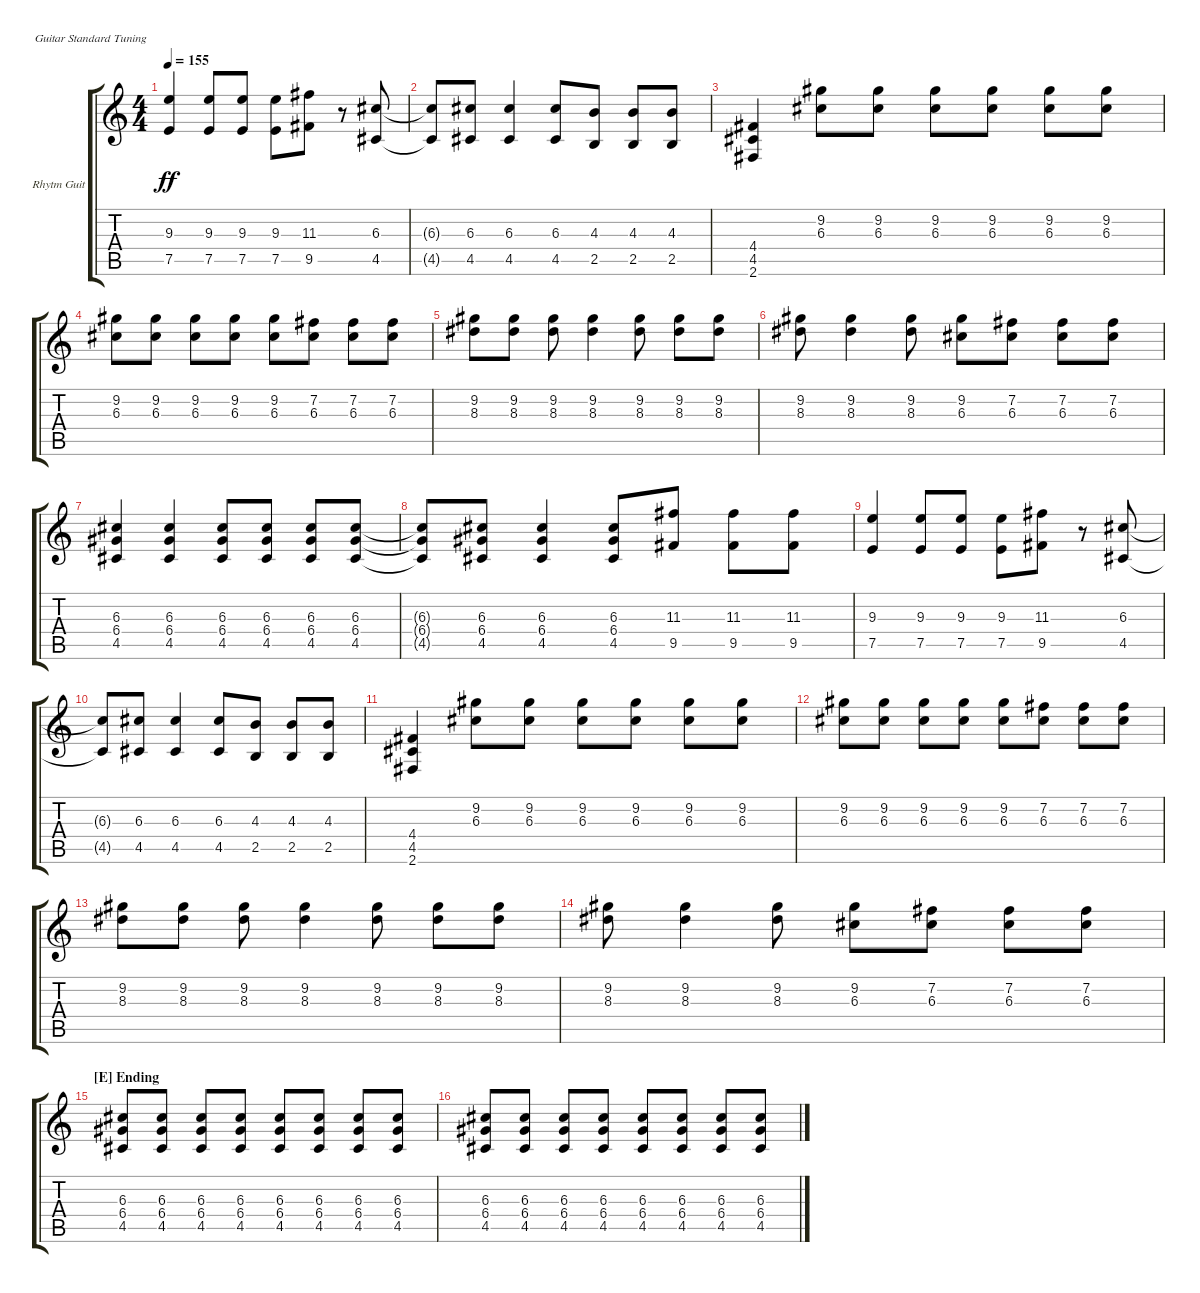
\defaultSystemsLayout 4
\bracketExtendMode groupsimilarinstruments
\firstSystemTrackNameOrientation horizontal
\otherSystemsTrackNameOrientation horizontal
\track ("Rhytm Guitar Right (Overdrive)" "Rhytm Guit") {instrument distortionguitar}
\staff {score tabs}
\tuning (E4 B3 G3 D3 A2 E2)
\ts (4 4)
\tempo 155
\clef g2
\ks c
(7.5 9.3).4{dy ff} (9.3 7.5).8 (9.3 7.5).8 (9.3 7.5).8 (11.3 9.5).8 r.8 (4.5 6.3).8 |
(4.5{t} 6.3{t}).8 (6.3 4.5).8 (6.3 4.5).4 (4.5 6.3).8 (4.3 2.5).8 (4.3 2.5).8 (4.3 2.5).8 |
(2.6 4.5 4.4).4 (6.3 9.2).8 (9.2 6.3).8 (9.2 6.3).8 (9.2 6.3).8 (9.2 6.3).8 (9.2 6.3).8 |
(6.3 9.2).8 (9.2 6.3).8 (9.2 6.3).8 (9.2 6.3).8 (9.2 6.3).8 (7.2 6.3).8 (6.3 7.2).8 (7.2 6.3).8 |
(9.2 8.3).8 (8.3 9.2).8 (9.2 8.3).8 (8.3 9.2).4 (9.2 8.3).8 (8.3 9.2).8 (9.2 8.3).8 |
(9.2 8.3).8 (8.3 9.2).4 (9.2 8.3).8 (9.2 6.3).8 (7.2 6.3).8 (6.3 7.2).8 (7.2 6.3).8 |
(4.5 6.4 6.3).4 (6.3 6.4 4.5).4 (4.5 6.4 6.3).8 (4.5 6.4 6.3).8 (4.5 6.4 6.3).8 (4.5 6.4 6.3).8 |
(6.3{t} 6.4{t} 4.5{t}).8 (4.5 6.4 6.3).8 (6.3 6.4 4.5).4 (4.5 6.4 6.3).8 (11.3 9.5).8 (11.3 9.5).8 (11.3 9.5).8 |
(7.5 9.3).4 (9.3 7.5).8 (9.3 7.5).8 (9.3 7.5).8 (11.3 9.5).8 r.8 (4.5 6.3).8 |
(4.5{t} 6.3{t}).8 (6.3 4.5).8 (6.3 4.5).4 (4.5 6.3).8 (4.3 2.5).8 (4.3 2.5).8 (4.3 2.5).8 |
(2.6 4.5 4.4).4 (6.3 9.2).8 (9.2 6.3).8 (9.2 6.3).8 (9.2 6.3).8 (9.2 6.3).8 (9.2 6.3).8 |
(6.3 9.2).8 (9.2 6.3).8 (9.2 6.3).8 (9.2 6.3).8 (9.2 6.3).8 (7.2 6.3).8 (6.3 7.2).8 (7.2 6.3).8 |
(9.2 8.3).8 (8.3 9.2).8 (9.2 8.3).8 (8.3 9.2).4 (9.2 8.3).8 (8.3 9.2).8 (9.2 8.3).8 |
(9.2 8.3).8 (8.3 9.2).4 (9.2 8.3).8 (9.2 6.3).8 (7.2 6.3).8 (6.3 7.2).8 (7.2 6.3).8 |
\section ("E" "Ending")
(4.5 6.4 6.3).8 (4.5 6.4 6.3).8 (4.5 6.4 6.3).8 (4.5 6.4 6.3).8 (4.5 6.4 6.3).8 (4.5 6.4 6.3).8 (4.5 6.4 6.3).8 (4.5 6.4 6.3).8 |
(4.5 6.4 6.3).8 (4.5 6.4 6.3).8 (4.5 6.4 6.3).8 (4.5 6.4 6.3).8 (4.5 6.4 6.3).8 (4.5 6.4 6.3).8 (4.5 6.4 6.3).8 (4.5 6.4 6.3).8
